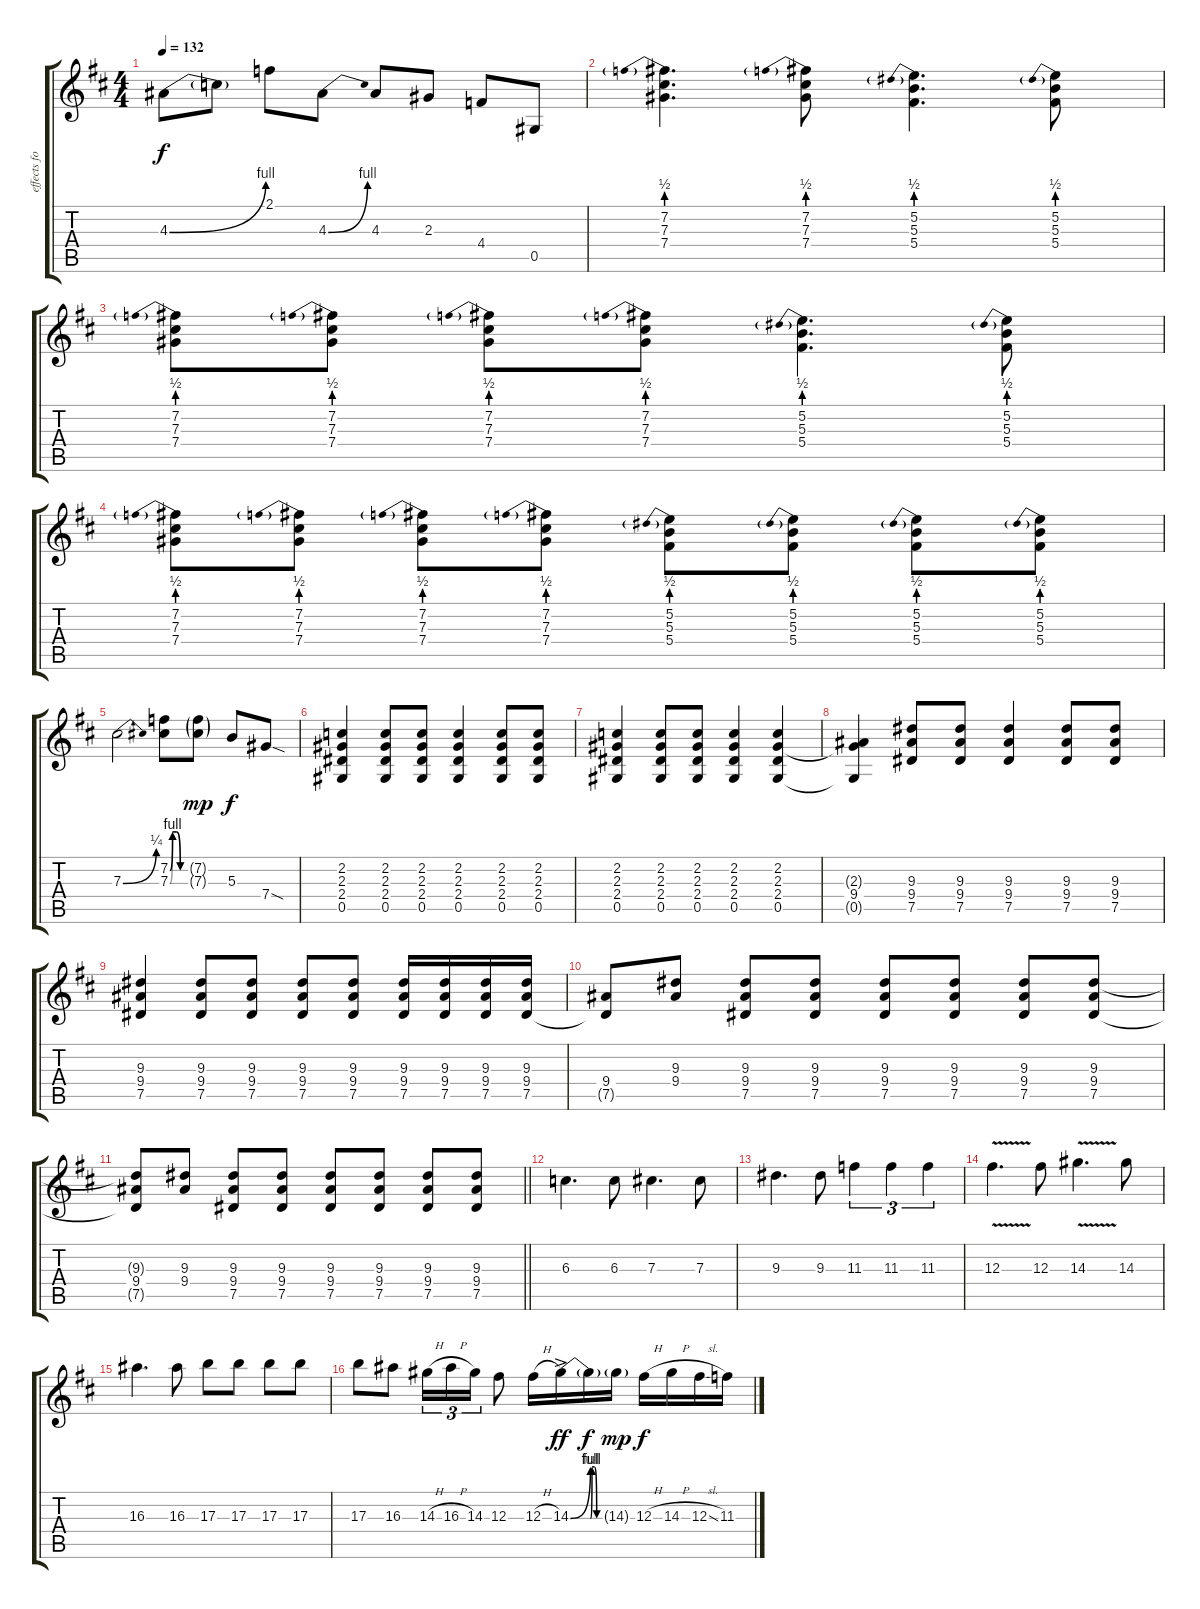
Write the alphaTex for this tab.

\track ("effects for Guitar 1" "effects fo") {instrument distortionguitar}
\staff {score tabs}
\tuning (Eb4 Bb3 Gb3 Db3 Ab2 Eb2) {hide}
\ts (4 4)
\tempo 132
\clef g2
\ks d
4.3{be (bend 0 0 60 4)}.8{dy f} 4.3{t}.8 2.1.8 4.3{be (bend 0 0 60 4)}.8 4.3.8 2.3.8 4.4.8 0.5.8 |
(7.2{be (prebend 0 2 60 2)} 7.3 7.4).4{d} (7.2{be (prebend 0 2 60 2)} 7.3 7.4).8 (5.2{be (prebend 0 2 60 2)} 5.3 5.4).4{d} (5.2{be (prebend 0 2 60 2)} 5.3 5.4).8 |
(7.2{be (prebend 0 2 60 2)} 7.3 7.4).8 (7.2{be (prebend 0 2 60 2)} 7.3 7.4).8 (7.2{be (prebend 0 2 60 2)} 7.3 7.4).8 (7.2{be (prebend 0 2 60 2)} 7.3 7.4).8 (5.2{be (prebend 0 2 60 2)} 5.3 5.4).4{d} (5.2{be (prebend 0 2 60 2)} 5.3 5.4).8 |
(7.2{be (prebend 0 2 60 2)} 7.3 7.4).8 (7.2{be (prebend 0 2 60 2)} 7.3 7.4).8 (7.2{be (prebend 0 2 60 2)} 7.3 7.4).8 (7.2{be (prebend 0 2 60 2)} 7.3 7.4).8 (5.2{be (prebend 0 2 60 2)} 5.3 5.4).8 (5.2{be (prebend 0 2 60 2)} 5.3 5.4).8 (5.2{be (prebend 0 2 60 2)} 5.3 5.4).8 (5.2{be (prebend 0 2 60 2)} 5.3 5.4).8 |
7.3{be (bend 0 0 60 1)}.2 (7.2{be (custom 0 0 10 4 25 4 40 0 60 0)} 7.3{be (custom 0 0 10 4 25 4 40 0 60 0)}).8 (7.2{g} 7.3{g}).8{dy mp} 5.3.8{dy f} 7.4{sod}.8 |
(2.2 2.3 2.4 0.5).4 (2.2 2.3 2.4 0.5).8 (2.2 2.3 2.4 0.5).8 (2.2 2.3 2.4 0.5).4 (2.2 2.3 2.4 0.5).8 (2.2 2.3 2.4 0.5).8 |
(2.2 2.3 2.4 0.5).4 (2.2 2.3 2.4 0.5).8 (2.2 2.3 2.4 0.5).8 (2.2 2.3 2.4 0.5).4 (2.2 2.3 2.4 0.5).4 |
(2.3{t} 9.4 0.5{t}).4 (9.3 9.4 7.5).8 (9.3 9.4 7.5).8 (9.3 9.4 7.5).4 (9.3 9.4 7.5).8 (9.3 9.4 7.5).8 |
(9.3 9.4 7.5).4 (9.3 9.4 7.5).8 (9.3 9.4 7.5).8 (9.3 9.4 7.5).8 (9.3 9.4 7.5).8 (9.3 9.4 7.5).16 (9.3 9.4 7.5).16 (9.3 9.4 7.5).16 (9.3 9.4 7.5).16 |
(9.4 7.5{t}).8 (9.3 9.4).8 (9.3 9.4 7.5).8 (9.3 9.4 7.5).8 (9.3 9.4 7.5).8 (9.3 9.4 7.5).8 (9.3 9.4 7.5).8 (9.3 9.4 7.5).8 |
\barLineRight lightlight
(9.3{t} 9.4 7.5{t}).8 (9.3 9.4).8 (9.3 9.4 7.5).8 (9.3 9.4 7.5).8 (9.3 9.4 7.5).8 (9.3 9.4 7.5).8 (9.3 9.4 7.5).8 (9.3 9.4 7.5).8 |
6.3.4{d} 6.3.8 7.3.4{d} 7.3.8 |
9.3.4{d} 9.3.8 11.3.4{tu (3 2)} 11.3.4{tu (3 2)} 11.3.4{tu (3 2)} |
12.3{v}.4{d} 12.3.8 14.3{v}.4{d} 14.3.8 |
16.3.4{d} 16.3.8 17.3.8 17.3.8 17.3.8 17.3.8 |
17.3.8 16.3.8 14.3{h}.16{tu (3 2)} 16.3{h}.16{tu (3 2)} 14.3.16{tu (3 2)} 12.3.8 12.3{h}.16 14.3{be (bend 0 0 60 4) ac}.16{dy ff} 14.3{be (custom 0 0 10 4 25 4 40 0 60 0) t}.16{dy f} 14.3{g}.16{dy mp} 12.3{h}.16{dy f} 14.3{h}.16 12.3{sl}.16 11.3.16
